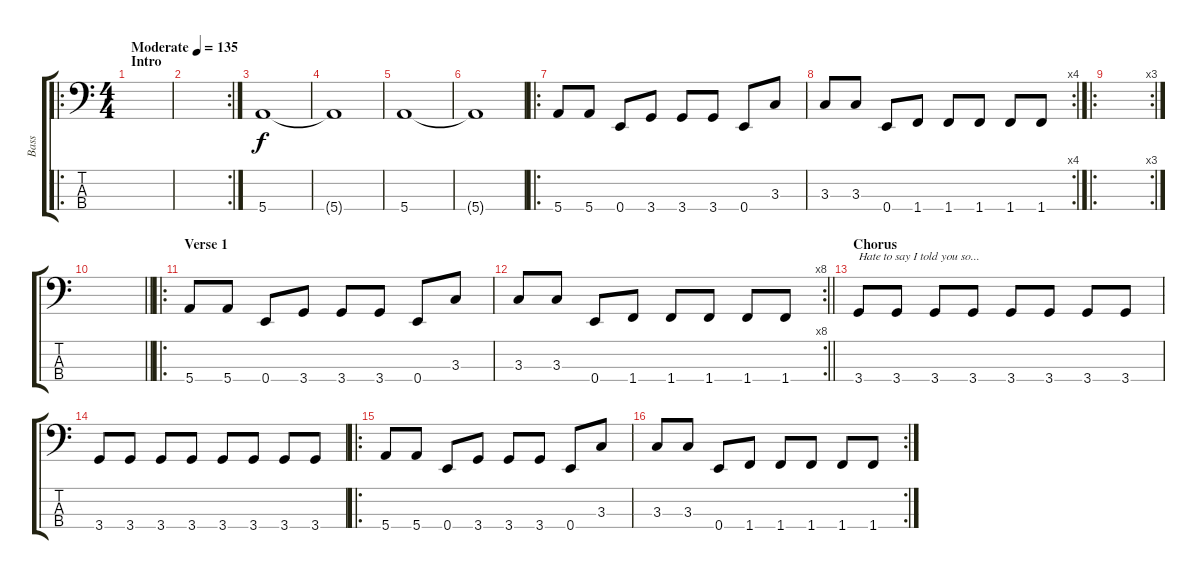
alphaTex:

\track ("Bass" "Bass") {instrument electricbassfinger}
\staff {score tabs}
\tuning (G2 D2 A1 E1) {hide}
\ro
\ts (4 4)
\section ("" "Intro")
\tempo (135 "Moderate")
\clef f4
\ks c
|
\rc 2
|
5.4.1 |
5.4{t}.1 |
5.4.1 |
5.4{t}.1 |
\ro
5.4.8 5.4.8 0.4.8 3.4.8 3.4.8 3.4.8 0.4.8 3.3.8 |
\rc 4
3.3.8 3.3.8 0.4.8 1.4.8 1.4.8 1.4.8 1.4.8 1.4.8 |
\ro
\rc 3
|
\barLineRight lightlight
|
\ro
\section ("" "Verse 1")
5.4.8 5.4.8 0.4.8 3.4.8 3.4.8 3.4.8 0.4.8 3.3.8 |
\rc 8
\barLineRight lightlight
3.3.8 3.3.8 0.4.8 1.4.8 1.4.8 1.4.8 1.4.8 1.4.8 |
\section ("" "Chorus")
3.4.8{txt "Hate to say I told you so..."} 3.4.8 3.4.8 3.4.8 3.4.8 3.4.8 3.4.8 3.4.8 |
3.4.8 3.4.8 3.4.8 3.4.8 3.4.8 3.4.8 3.4.8 3.4.8 |
\ro
5.4.8 5.4.8 0.4.8 3.4.8 3.4.8 3.4.8 0.4.8 3.3.8 |
\rc 2
3.3.8 3.3.8 0.4.8 1.4.8 1.4.8 1.4.8 1.4.8 1.4.8
